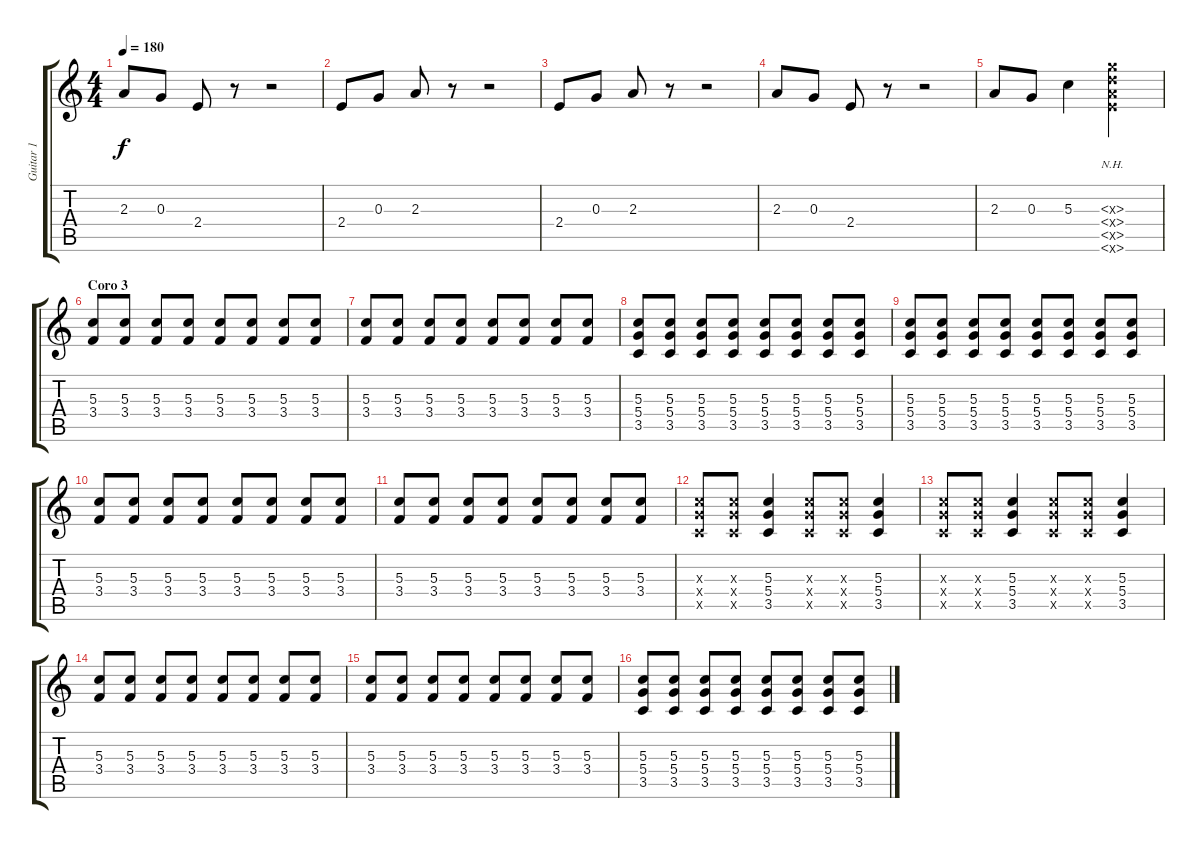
\track ("Guitar 1" "Guitar 1") {instrument distortionguitar}
\staff {score tabs}
\tuning (E4 B3 G3 D3 A2 E2) {hide}
\ts (4 4)
\tempo 180
\clef g2
\ks c
2.3.8{dy f} 0.3.8 2.4.8 r.8 r.2 |
2.4.8{instrument electricguitarmuted} 0.3.8 2.3.8 r.8 r.2 |
2.4.8 0.3.8 2.3.8 r.8 r.2 |
2.3.8 0.3.8 2.4.8 r.8 r.2 |
2.3.8 0.3.8 5.3.4{instrument distortionguitar} (0.3{nh x} 0.4{nh x} 0.5{nh x} 0.6{nh x}).2 |
\section ("" "Coro 3")
(5.3 3.4).8 (5.3 3.4).8 (5.3 3.4).8 (5.3 3.4).8 (5.3 3.4).8 (5.3 3.4).8 (5.3 3.4).8 (5.3 3.4).8 |
(5.3 3.4).8 (5.3 3.4).8 (5.3 3.4).8 (5.3 3.4).8 (5.3 3.4).8 (5.3 3.4).8 (5.3 3.4).8 (5.3 3.4).8 |
(5.3 5.4 3.5).8 (5.3 5.4 3.5).8 (5.3 5.4 3.5).8 (5.3 5.4 3.5).8 (5.3 5.4 3.5).8 (5.3 5.4 3.5).8 (5.3 5.4 3.5).8 (5.3 5.4 3.5).8 |
(5.3 5.4 3.5).8 (5.3 5.4 3.5).8 (5.3 5.4 3.5).8 (5.3 5.4 3.5).8 (5.3 5.4 3.5).8 (5.3 5.4 3.5).8 (5.3 5.4 3.5).8 (5.3 5.4 3.5).8 |
(5.3 3.4).8 (5.3 3.4).8 (5.3 3.4).8 (5.3 3.4).8 (5.3 3.4).8 (5.3 3.4).8 (5.3 3.4).8 (5.3 3.4).8 |
(5.3 3.4).8 (5.3 3.4).8 (5.3 3.4).8 (5.3 3.4).8 (5.3 3.4).8 (5.3 3.4).8 (5.3 3.4).8 (5.3 3.4).8 |
(5.3{x} 5.4{x} 3.5{x}).8 (5.3{x} 5.4{x} 3.5{x}).8 (5.3 5.4 3.5).4 (5.3{x} 5.4{x} 3.5{x}).8 (5.3{x} 5.4{x} 3.5{x}).8 (5.3 5.4 3.5).4 |
(5.3{x} 5.4{x} 3.5{x}).8 (5.3{x} 5.4{x} 3.5{x}).8 (5.3 5.4 3.5).4 (5.3{x} 5.4{x} 3.5{x}).8 (5.3{x} 5.4{x} 3.5{x}).8 (5.3 5.4 3.5).4 |
(5.3 3.4).8 (5.3 3.4).8 (5.3 3.4).8 (5.3 3.4).8 (5.3 3.4).8 (5.3 3.4).8 (5.3 3.4).8 (5.3 3.4).8 |
(5.3 3.4).8 (5.3 3.4).8 (5.3 3.4).8 (5.3 3.4).8 (5.3 3.4).8 (5.3 3.4).8 (5.3 3.4).8 (5.3 3.4).8 |
(5.3 5.4 3.5).8 (5.3 5.4 3.5).8 (5.3 5.4 3.5).8 (5.3 5.4 3.5).8 (5.3 5.4 3.5).8 (5.3 5.4 3.5).8 (5.3 5.4 3.5).8 (5.3 5.4 3.5).8
